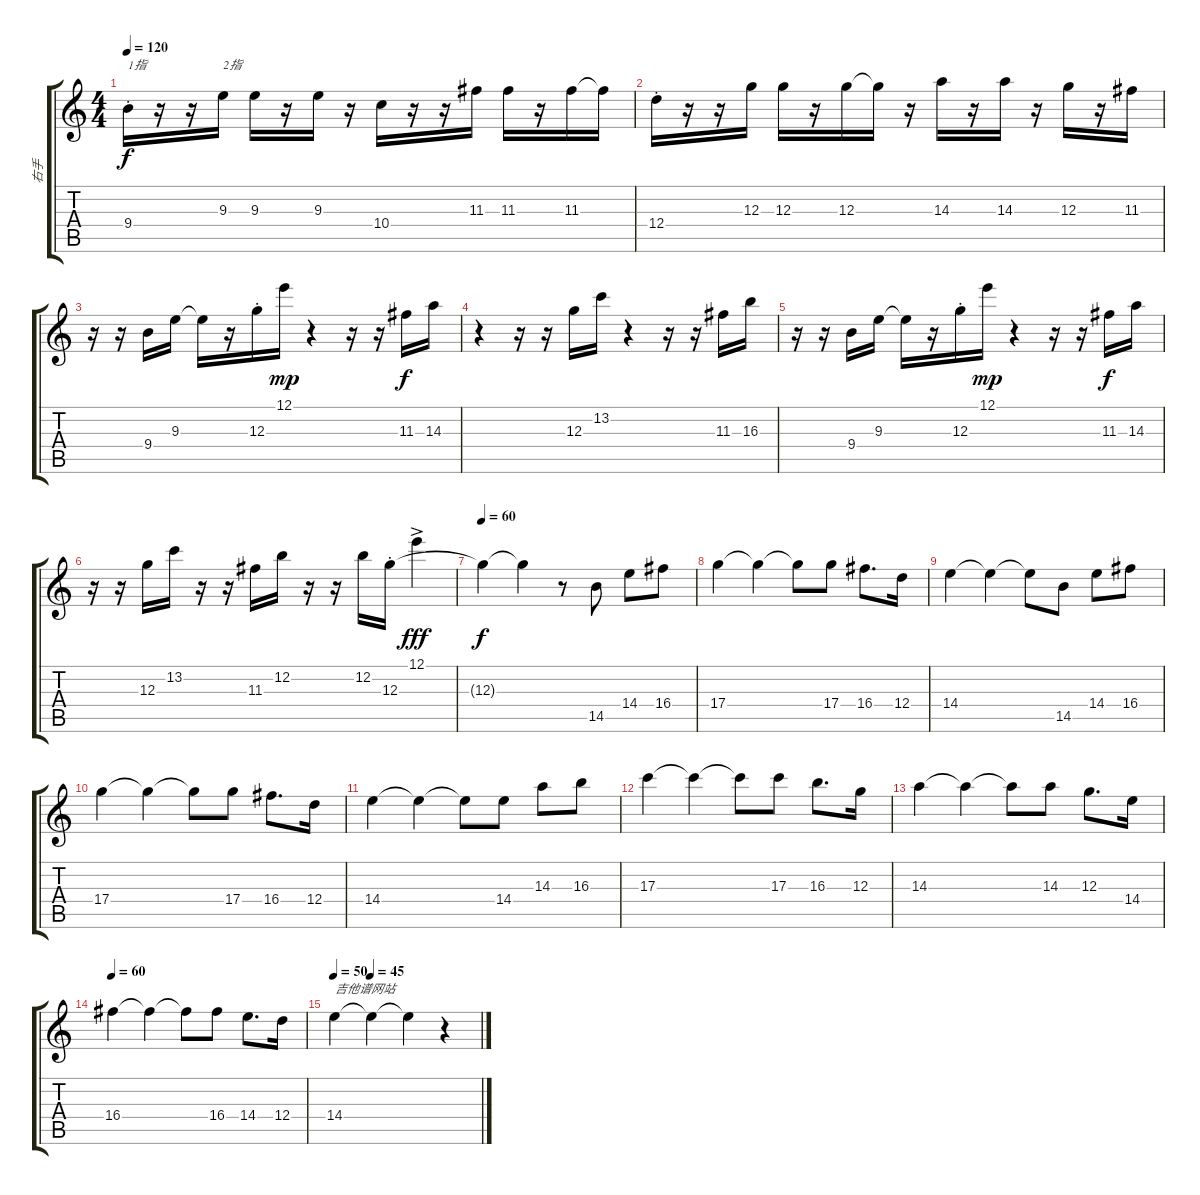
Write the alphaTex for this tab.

\track ("右手" "右手") {instrument electricguitarmuted}
\staff {score tabs}
\tuning (E4 B3 G3 D3 A2 E2) {hide}
\ts (4 4)
\tempo 120
\clef g2
\ks c
9.4{st}.16{txt "1指" dy f volume 10} r.16 r.16 9.3.16{txt "2指"} 9.3.16 r.16 9.3.16 r.16 10.4.16 r.16 r.16 11.3.16 11.3.16 r.16 11.3.16 11.3{t}.16 |
12.4{st}.16{volume 10} r.16 r.16 12.3.16 12.3.16 r.16 12.3.16 12.3{t}.16 r.16 14.3.16 r.16 14.3.16 r.16 12.3.16 r.16 11.3.16 |
r.16 r.16 9.4.16 9.3.16 9.3{t}.16 r.16 12.3{st}.16 12.1.16{dy mp} r.4 r.16 r.16 11.3.16{dy f} 14.3.16 |
r.4 r.16 r.16 12.3.16 13.2.16 r.4 r.16 r.16 11.3.16 16.3.16 |
r.16 r.16 9.4.16 9.3.16 9.3{t}.16 r.16 12.3{st}.16 12.1.16{dy mp} r.4 r.16 r.16 11.3.16{dy f} 14.3.16 |
r.16 r.16 12.3.16 13.2.16 r.16 r.16 11.3.16 12.2.16 r.16 r.16 12.2.16 12.3{st}.16 12.1{ac}.4{dy fff} |
\tempo 60
12.3{t}.4{dy f} 12.3{t}.4 r.8 14.5.8 14.4.8 16.4.8 |
17.4.4 17.4{t}.4 17.4{t}.8 17.4.8 16.4.8{d} 12.4.16 |
14.4.4 14.4{t}.4 14.4{t}.8 14.5.8 14.4.8 16.4.8 |
17.4.4 17.4{t}.4 17.4{t}.8 17.4.8 16.4.8{d} 12.4.16 |
14.4.4 14.4{t}.4 14.4{t}.8 14.4.8 14.3.8 16.3.8 |
17.3.4 17.3{t}.4 17.3{t}.8 17.3.8 16.3.8{d} 12.3.16 |
14.3.4 14.3{t}.4 14.3{t}.8 14.3.8 12.3.8{d} 14.4.16 |
\tempo 60
16.4.4 16.4{t}.4 16.4{t}.8 16.4.8 14.4.8{d} 12.4.16 |
\tempo 50
\tempo (45 0.25)
14.4.4{txt "吉他谱网站"} 14.4{t}.4 14.4{t}.4 r.4
